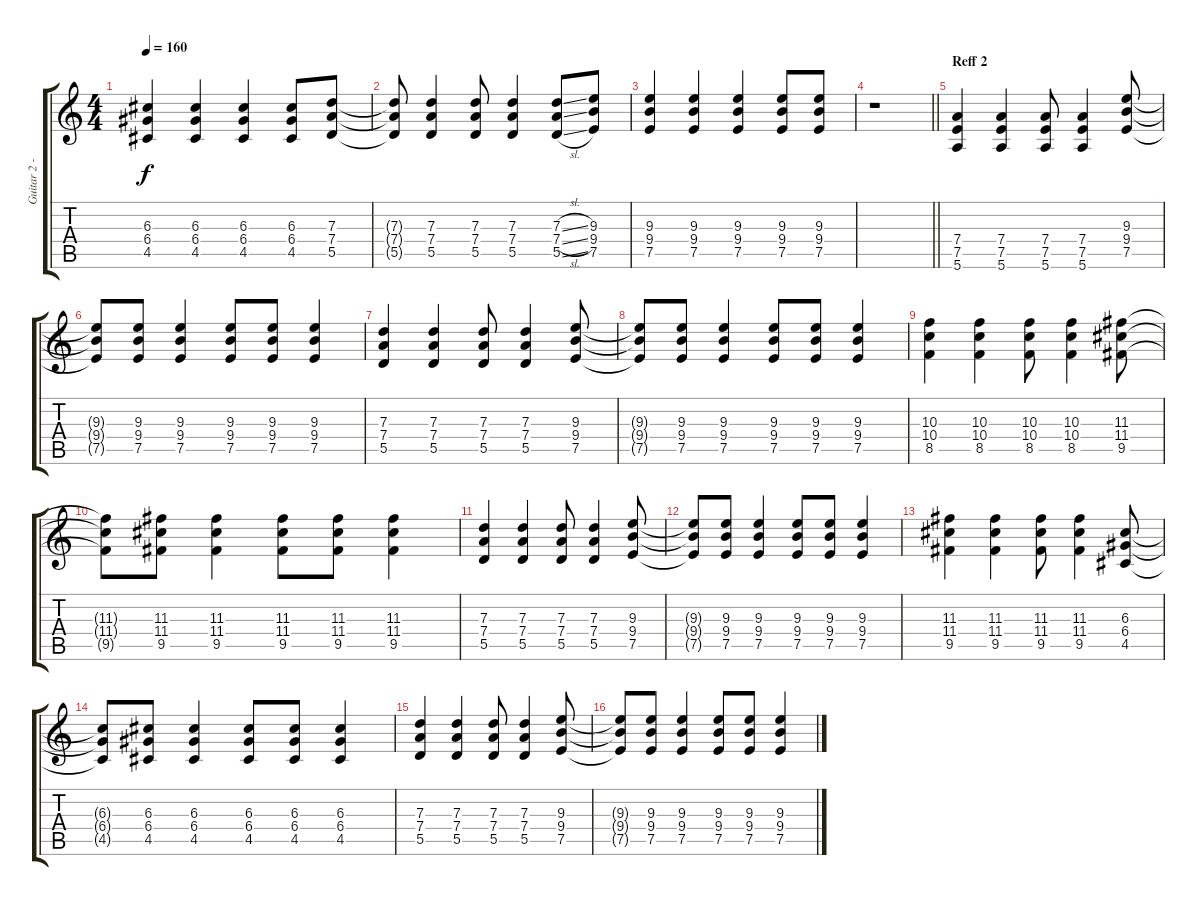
\track ("Guitar 2 - Raka" "Guitar 2 -") {instrument overdrivenguitar}
\staff {score tabs}
\tuning (E4 B3 G3 D3 A2 E2) {hide}
\ts (4 4)
\tempo 160
\clef g2
\ks c
(6.3 6.4 4.5).4{dy f} (6.3 6.4 4.5).4 (6.3 6.4 4.5).4 (6.3 6.4 4.5).8 (7.3 7.4 5.5).8 |
(7.3{t} 7.4{t} 5.5{t}).8 (7.3 7.4 5.5).4 (7.3 7.4 5.5).8 (7.3 7.4 5.5).4 (7.3{sl} 7.4{sl} 5.5{sl}).8 (9.3 9.4 7.5).8 |
(9.3 9.4 7.5).4 (9.3 9.4 7.5).4 (9.3 9.4 7.5).4 (9.3 9.4 7.5).8 (9.3 9.4 7.5).8 |
\barLineRight lightlight
r.1 |
\section ("" "Reff 2")
(7.4 7.5 5.6).4 (7.4 7.5 5.6).4 (7.4 7.5 5.6).8 (7.4 7.5 5.6).4 (9.3 9.4 7.5).8 |
(9.3{t} 9.4{t} 7.5{t}).8 (9.3 9.4 7.5).8 (9.3 9.4 7.5).4 (9.3 9.4 7.5).8 (9.3 9.4 7.5).8 (9.3 9.4 7.5).4 |
(7.3 7.4 5.5).4 (7.3 7.4 5.5).4 (7.3 7.4 5.5).8 (7.3 7.4 5.5).4 (9.3 9.4 7.5).8 |
(9.3{t} 9.4{t} 7.5{t}).8 (9.3 9.4 7.5).8 (9.3 9.4 7.5).4 (9.3 9.4 7.5).8 (9.3 9.4 7.5).8 (9.3 9.4 7.5).4 |
(10.3 10.4 8.5).4 (10.3 10.4 8.5).4 (10.3 10.4 8.5).8 (10.3 10.4 8.5).4 (11.3 11.4 9.5).8 |
(11.3{t} 11.4{t} 9.5{t}).8 (11.3 11.4 9.5).8 (11.3 11.4 9.5).4 (11.3 11.4 9.5).8 (11.3 11.4 9.5).8 (11.3 11.4 9.5).4 |
(7.3 7.4 5.5).4 (7.3 7.4 5.5).4 (7.3 7.4 5.5).8 (7.3 7.4 5.5).4 (9.3 9.4 7.5).8 |
(9.3{t} 9.4{t} 7.5{t}).8 (9.3 9.4 7.5).8 (9.3 9.4 7.5).4 (9.3 9.4 7.5).8 (9.3 9.4 7.5).8 (9.3 9.4 7.5).4 |
(11.3 11.4 9.5).4 (11.3 11.4 9.5).4 (11.3 11.4 9.5).8 (11.3 11.4 9.5).4 (6.3 6.4 4.5).8 |
(6.3{t} 6.4{t} 4.5{t}).8 (6.3 6.4 4.5).8 (6.3 6.4 4.5).4 (6.3 6.4 4.5).8 (6.3 6.4 4.5).8 (6.3 6.4 4.5).4 |
(7.3 7.4 5.5).4 (7.3 7.4 5.5).4 (7.3 7.4 5.5).8 (7.3 7.4 5.5).4 (9.3 9.4 7.5).8 |
(9.3{t} 9.4{t} 7.5{t}).8 (9.3 9.4 7.5).8 (9.3 9.4 7.5).4 (9.3 9.4 7.5).8 (9.3 9.4 7.5).8 (9.3 9.4 7.5).4
